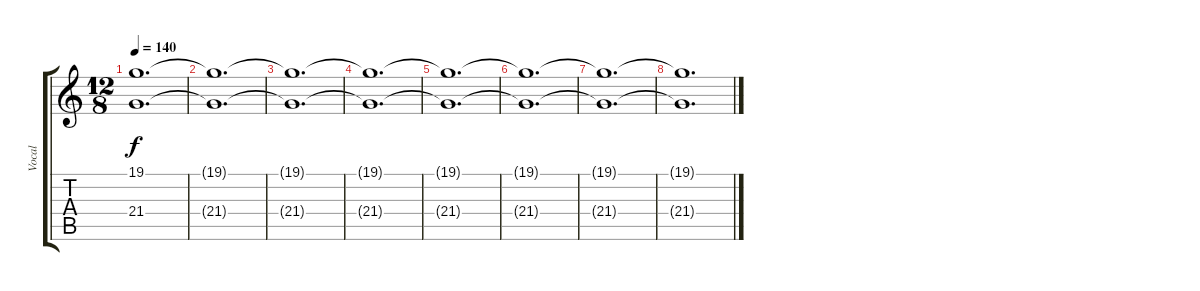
\track ("Vocal" "Vocal") {instrument lead6voice}
\staff {score tabs}
\tuning (C4 G3 Eb3 Bb2 F2 C2) {hide}
\ts (12 8)
\tempo 140
\clef g2
\ks c
(19.1{t} 21.4{t}).1{d dy f} |
(19.1{t} 21.4{t}).1{d} |
(19.1{t} 21.4{t}).1{d} |
(19.1{t} 21.4{t}).1{d} |
(19.1{t} 21.4{t}).1{d} |
(19.1{t} 21.4{t}).1{d} |
(19.1{t} 21.4{t}).1{d} |
(19.1{t} 21.4{t}).1{d}
